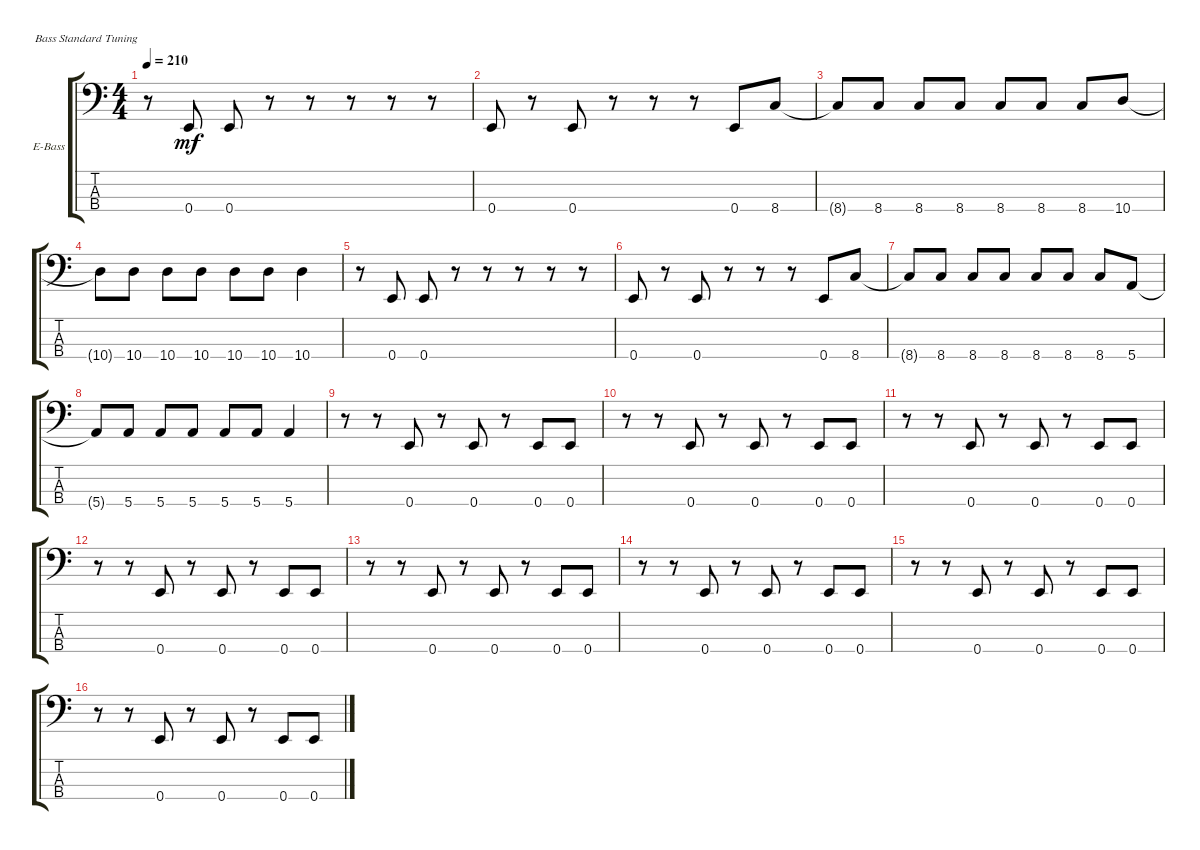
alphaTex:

\defaultSystemsLayout 4
\bracketExtendMode groupsimilarinstruments
\firstSystemTrackNameOrientation horizontal
\otherSystemsTrackNameOrientation horizontal
\track ("Electric Bass" "E-Bass") {instrument electricbassfinger}
\staff {score tabs}
\tuning (G2 D2 A1 E1)
\ts (4 4)
\tempo 210
\clef f4
\ks c
r.8{dy mf} 0.4.8 0.4.8 r.8 r.8 r.8 r.8 r.8 |
0.4.8 r.8 0.4.8 r.8 r.8 r.8 0.4.8 8.4.8 |
8.4{t}.8 8.4.8 8.4.8 8.4.8 8.4.8 8.4.8 8.4.8 10.4.8 |
10.4{t}.8 10.4.8 10.4.8 10.4.8 10.4.8 10.4.8 10.4.4 |
r.8 0.4.8 0.4.8 r.8 r.8 r.8 r.8 r.8 |
0.4.8 r.8 0.4.8 r.8 r.8 r.8 0.4.8 8.4.8 |
8.4{t}.8 8.4.8 8.4.8 8.4.8 8.4.8 8.4.8 8.4.8 5.4.8 |
5.4{t}.8 5.4.8 5.4.8 5.4.8 5.4.8 5.4.8 5.4.4 |
r.8 r.8 0.4.8 r.8 0.4.8 r.8 0.4.8 0.4.8 |
r.8 r.8 0.4.8 r.8 0.4.8 r.8 0.4.8 0.4.8 |
r.8 r.8 0.4.8 r.8 0.4.8 r.8 0.4.8 0.4.8 |
r.8 r.8 0.4.8 r.8 0.4.8 r.8 0.4.8 0.4.8 |
r.8 r.8 0.4.8 r.8 0.4.8 r.8 0.4.8 0.4.8 |
r.8 r.8 0.4.8 r.8 0.4.8 r.8 0.4.8 0.4.8 |
r.8 r.8 0.4.8 r.8 0.4.8 r.8 0.4.8 0.4.8 |
r.8 r.8 0.4.8 r.8 0.4.8 r.8 0.4.8 0.4.8
